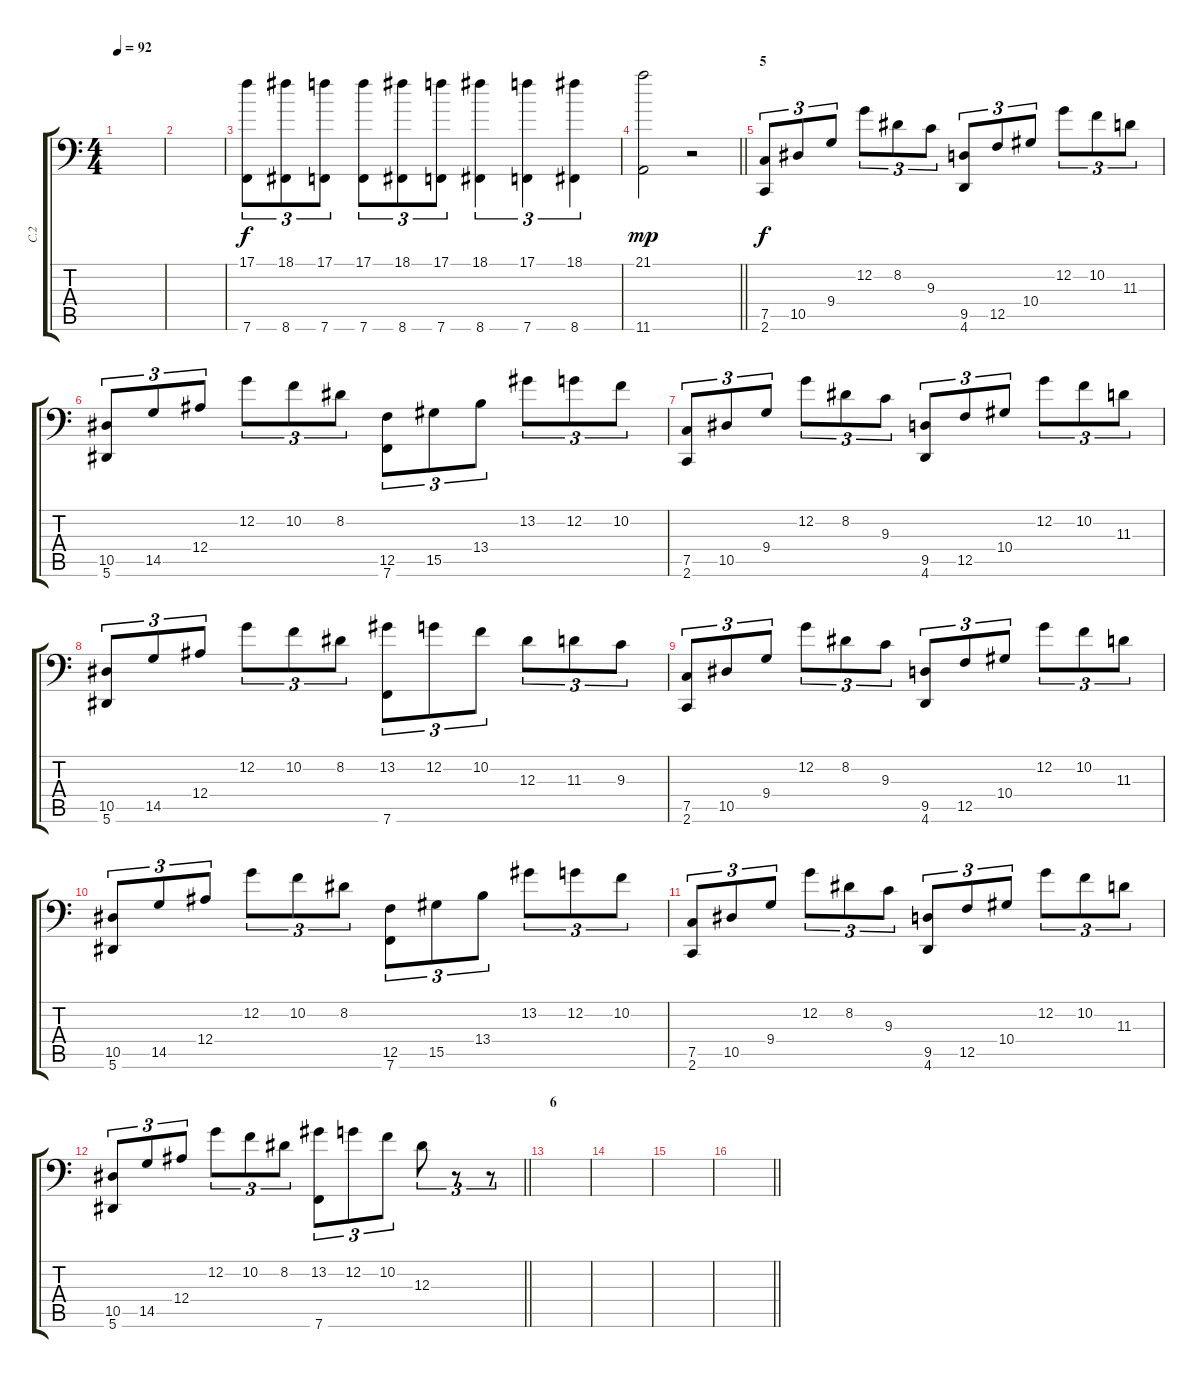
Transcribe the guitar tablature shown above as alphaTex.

\track ("С.2" "С.2") {instrument pad8sweep}
\staff {score tabs}
\tuning (C4 G3 Eb3 Bb2 F2 Bb1) {hide}
\ts (4 4)
\tempo 92
\clef f4
\ks c
|
|
(17.1 7.6).8{tu (3 2)} (18.1 8.6).8{tu (3 2)} (17.1 7.6).8{tu (3 2)} (17.1 7.6).8{tu (3 2)} (18.1 8.6).8{tu (3 2)} (17.1 7.6).8{tu (3 2)} (18.1 8.6).4{tu (3 2)} (17.1 7.6).4{tu (3 2)} (18.1 8.6).4{tu (3 2)} |
\barLineRight lightlight
(21.1 11.6).2{dy mp} r.2 |
\section ("" "5")
(7.5 2.6).8{tu (3 2) dy f} 10.5.8{tu (3 2)} 9.4.8{tu (3 2)} 12.2.8{tu (3 2)} 8.2.8{tu (3 2)} 9.3.8{tu (3 2)} (9.5 4.6).8{tu (3 2)} 12.5.8{tu (3 2)} 10.4.8{tu (3 2)} 12.2.8{tu (3 2)} 10.2.8{tu (3 2)} 11.3.8{tu (3 2)} |
(10.5 5.6).8{tu (3 2)} 14.5.8{tu (3 2)} 12.4.8{tu (3 2)} 12.2.8{tu (3 2)} 10.2.8{tu (3 2)} 8.2.8{tu (3 2)} (12.5 7.6).8{tu (3 2)} 15.5.8{tu (3 2)} 13.4.8{tu (3 2)} 13.2.8{tu (3 2)} 12.2.8{tu (3 2)} 10.2.8{tu (3 2)} |
(7.5 2.6).8{tu (3 2)} 10.5.8{tu (3 2)} 9.4.8{tu (3 2)} 12.2.8{tu (3 2)} 8.2.8{tu (3 2)} 9.3.8{tu (3 2)} (9.5 4.6).8{tu (3 2)} 12.5.8{tu (3 2)} 10.4.8{tu (3 2)} 12.2.8{tu (3 2)} 10.2.8{tu (3 2)} 11.3.8{tu (3 2)} |
(10.5 5.6).8{tu (3 2)} 14.5.8{tu (3 2)} 12.4.8{tu (3 2)} 12.2.8{tu (3 2)} 10.2.8{tu (3 2)} 8.2.8{tu (3 2)} (13.2 7.6).8{tu (3 2)} 12.2.8{tu (3 2)} 10.2.8{tu (3 2)} 12.3.8{tu (3 2)} 11.3.8{tu (3 2)} 9.3.8{tu (3 2)} |
(7.5 2.6).8{tu (3 2)} 10.5.8{tu (3 2)} 9.4.8{tu (3 2)} 12.2.8{tu (3 2)} 8.2.8{tu (3 2)} 9.3.8{tu (3 2)} (9.5 4.6).8{tu (3 2)} 12.5.8{tu (3 2)} 10.4.8{tu (3 2)} 12.2.8{tu (3 2)} 10.2.8{tu (3 2)} 11.3.8{tu (3 2)} |
(10.5 5.6).8{tu (3 2)} 14.5.8{tu (3 2)} 12.4.8{tu (3 2)} 12.2.8{tu (3 2)} 10.2.8{tu (3 2)} 8.2.8{tu (3 2)} (12.5 7.6).8{tu (3 2)} 15.5.8{tu (3 2)} 13.4.8{tu (3 2)} 13.2.8{tu (3 2)} 12.2.8{tu (3 2)} 10.2.8{tu (3 2)} |
(7.5 2.6).8{tu (3 2)} 10.5.8{tu (3 2)} 9.4.8{tu (3 2)} 12.2.8{tu (3 2)} 8.2.8{tu (3 2)} 9.3.8{tu (3 2)} (9.5 4.6).8{tu (3 2)} 12.5.8{tu (3 2)} 10.4.8{tu (3 2)} 12.2.8{tu (3 2)} 10.2.8{tu (3 2)} 11.3.8{tu (3 2)} |
\barLineRight lightlight
(10.5 5.6).8{tu (3 2)} 14.5.8{tu (3 2)} 12.4.8{tu (3 2)} 12.2.8{tu (3 2)} 10.2.8{tu (3 2)} 8.2.8{tu (3 2)} (13.2 7.6).8{tu (3 2)} 12.2.8{tu (3 2)} 10.2.8{tu (3 2)} 12.3.8{tu (3 2)} r.8{tu (3 2)} r.8{tu (3 2)} |
\section ("" "6")
|
|
|
\barLineRight lightlight
